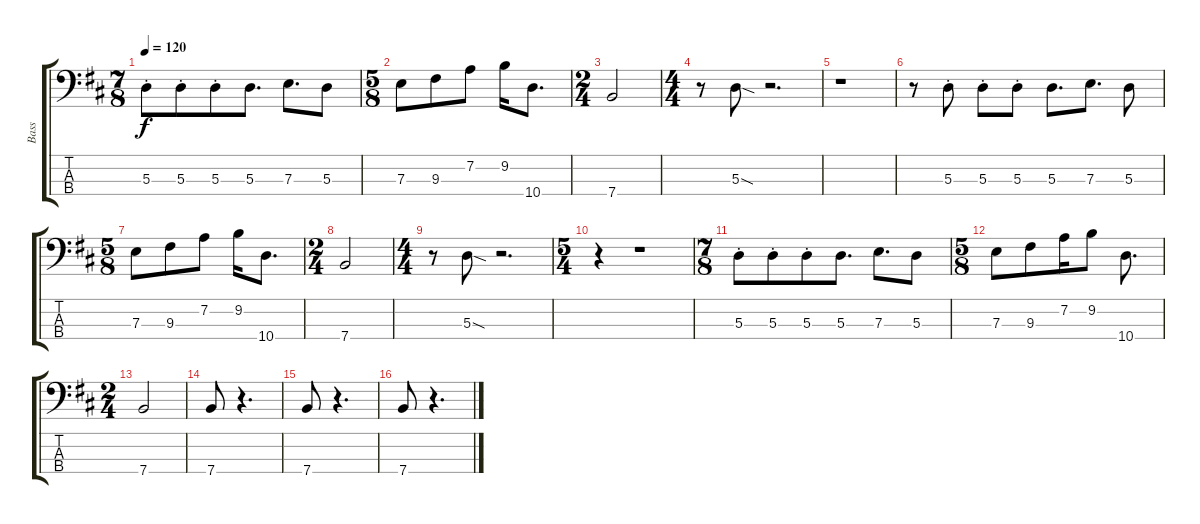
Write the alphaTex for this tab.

\track ("Bass" "Bass") {instrument electricbassfinger}
\staff {score tabs}
\tuning (G2 D2 A1 E1) {hide}
\ts (7 8)
\tempo 120
\clef f4
\ks d
5.3{st}.8{dy f} 5.3{st}.8 5.3{st}.8 5.3.8{d} 7.3.8{d} 5.3.8 |
\ts (5 8)
7.3.8 9.3.8 7.2.8 9.2.16 10.4.8{d} |
\ts (2 4)
7.4.2 |
\ts (4 4)
r.8 5.3{sod}.8 r.2{d} |
r.1 |
r.8 5.3{st}.8 5.3{st}.8 5.3{st}.8 5.3.8{d} 7.3.8{d} 5.3.8 |
\ts (5 8)
7.3.8 9.3.8 7.2.8 9.2.16 10.4.8{d} |
\ts (2 4)
7.4.2 |
\ts (4 4)
r.8 5.3{sod}.8 r.2{d} |
\ts (5 4)
r.4 r.1 |
\ts (7 8)
5.3{st}.8 5.3{st}.8 5.3{st}.8 5.3.8{d} 7.3.8{d} 5.3.8 |
\ts (5 8)
7.3.8 9.3.8 7.2.16 9.2.8 10.4.8{d} |
\ts (2 4)
7.4.2 |
7.4.8 r.4{d} |
7.4.8 r.4{d} |
7.4.8 r.4{d}
